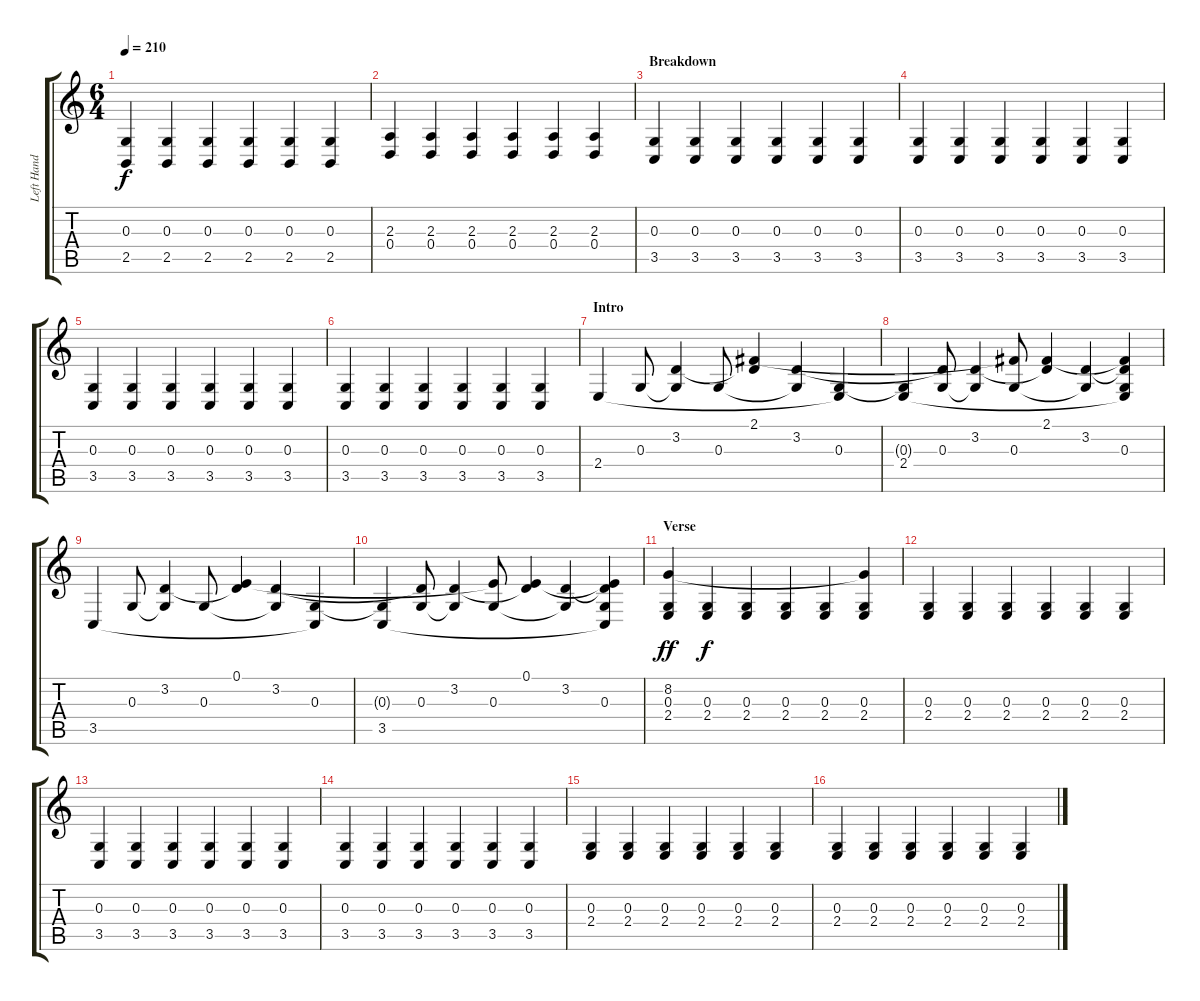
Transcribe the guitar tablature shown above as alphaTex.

\track ("Left Hand" "Left Hand") {instrument acousticgrandpiano}
\staff {score tabs}
\tuning (E4 B3 G3 D3 A2 E2) {hide}
\ts (6 4)
\tempo 210
\clef g2
\ks c
(0.3 2.5).4{dy f} (0.3 2.5).4 (0.3 2.5).4 (0.3 2.5).4 (0.3 2.5).4 (0.3 2.5).4 |
(2.3 0.4).4 (2.3 0.4).4 (2.3 0.4).4 (2.3 0.4).4 (2.3 0.4).4 (2.3 0.4).4 |
\section ("" "Breakdown")
(0.3 3.5).4 (0.3 3.5).4 (0.3 3.5).4 (0.3 3.5).4 (0.3 3.5).4 (0.3 3.5).4 |
(0.3 3.5).4 (0.3 3.5).4 (0.3 3.5).4 (0.3 3.5).4 (0.3 3.5).4 (0.3 3.5).4 |
(0.3 3.5).4 (0.3 3.5).4 (0.3 3.5).4 (0.3 3.5).4 (0.3 3.5).4 (0.3 3.5).4 |
(0.3 3.5).4 (0.3 3.5).4 (0.3 3.5).4 (0.3 3.5).4 (0.3 3.5).4 (0.3 3.5).4 |
\section ("" "Intro")
2.4.4{volume 13} 0.3.8 (3.2 0.3{t}).4 0.3.8 (2.1 3.2{t}).4 (3.2 0.3{t}).4 (0.3 2.4{t}).4 |
(0.3{t} 2.4).4 (3.2{t} 0.3).8 (3.2 0.3{t}).4 (2.1{t} 0.3).8 (2.1 3.2{t}).4 (3.2 0.3{t}).4 (2.1{t} 3.2{t} 0.3 2.4{t}).4 |
3.5.4 0.3.8 (3.2 0.3{t}).4 0.3.8 (0.1 3.2{t}).4 (3.2 0.3{t}).4 (0.3 3.5{t}).4 |
(0.3{t} 3.5).4 (3.2{t} 0.3).8 (3.2 0.3{t}).4 (0.1{t} 0.3).8 (0.1 3.2{t}).4 (3.2 0.3{t}).4 (0.1{t} 3.2{t} 0.3 3.5{t}).4 |
\section ("" "Verse")
(8.2 0.3 2.4).4{dy ff} (0.3 2.4).4{dy f} (0.3 2.4).4 (0.3 2.4).4 (0.3 2.4).4 (8.2{t} 0.3 2.4).4 |
(0.3 2.4).4 (0.3 2.4).4 (0.3 2.4).4 (0.3 2.4).4 (0.3 2.4).4 (0.3 2.4).4 |
(0.3 3.5).4 (0.3 3.5).4 (0.3 3.5).4 (0.3 3.5).4 (0.3 3.5).4 (0.3 3.5).4 |
(0.3 3.5).4 (0.3 3.5).4 (0.3 3.5).4 (0.3 3.5).4 (0.3 3.5).4 (0.3 3.5).4 |
(0.3 2.4).4 (0.3 2.4).4 (0.3 2.4).4 (0.3 2.4).4 (0.3 2.4).4 (0.3 2.4).4 |
(0.3 2.4).4 (0.3 2.4).4 (0.3 2.4).4 (0.3 2.4).4 (0.3 2.4).4 (0.3 2.4).4
